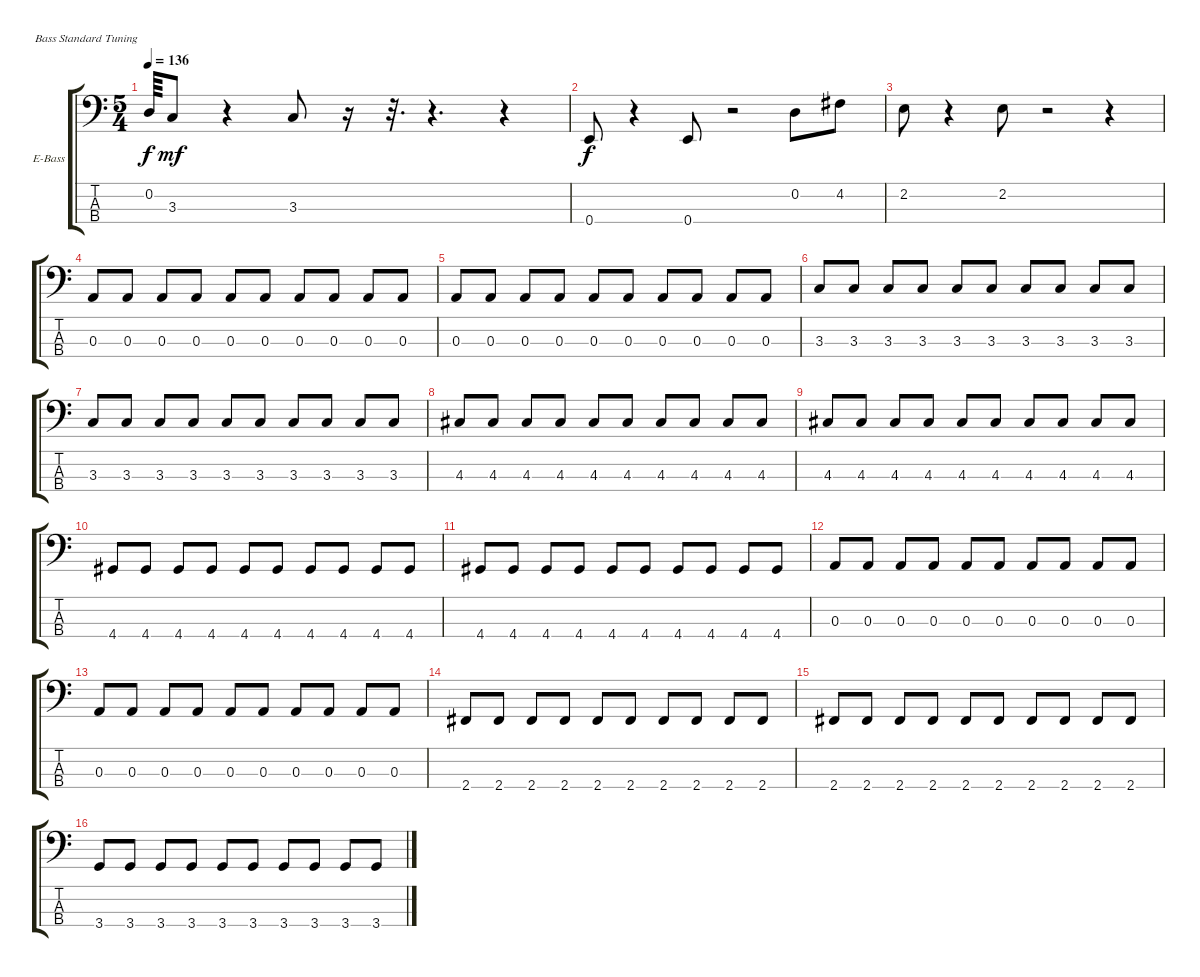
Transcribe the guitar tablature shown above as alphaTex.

\bracketExtendMode groupsimilarinstruments
\firstSystemTrackNameOrientation horizontal
\otherSystemsTrackNameOrientation horizontal
\track ("Bass" "E-Bass") {instrument slapbass2}
\staff {score tabs}
\tuning (G2 D2 A1 E1)
\ts (5 4)
\tempo 136
\clef f4
\ks c
0.2{t}.64{dy f} 3.3.8{dy mf} r.4 3.3.8 r.16 r.32{d} r.4{d} r.4 |
0.4.8{dy f} r.4 0.4.8 r.2 0.2.8 4.2.8 |
2.2.8 r.4 2.2.8 r.2 r.4 |
0.3.8 0.3.8 0.3.8 0.3.8 0.3.8 0.3.8 0.3.8 0.3.8 0.3.8 0.3.8 |
0.3.8 0.3.8 0.3.8 0.3.8 0.3.8 0.3.8 0.3.8 0.3.8 0.3.8 0.3.8 |
3.3.8 3.3.8 3.3.8 3.3.8 3.3.8 3.3.8 3.3.8 3.3.8 3.3.8 3.3.8 |
3.3.8 3.3.8 3.3.8 3.3.8 3.3.8 3.3.8 3.3.8 3.3.8 3.3.8 3.3.8 |
4.3.8 4.3.8 4.3.8 4.3.8 4.3.8 4.3.8 4.3.8 4.3.8 4.3.8 4.3.8 |
4.3.8 4.3.8 4.3.8 4.3.8 4.3.8 4.3.8 4.3.8 4.3.8 4.3.8 4.3.8 |
4.4.8 4.4.8 4.4.8 4.4.8 4.4.8 4.4.8 4.4.8 4.4.8 4.4.8 4.4.8 |
4.4.8 4.4.8 4.4.8 4.4.8 4.4.8 4.4.8 4.4.8 4.4.8 4.4.8 4.4.8 |
0.3.8 0.3.8 0.3.8 0.3.8 0.3.8 0.3.8 0.3.8 0.3.8 0.3.8 0.3.8 |
0.3.8 0.3.8 0.3.8 0.3.8 0.3.8 0.3.8 0.3.8 0.3.8 0.3.8 0.3.8 |
2.4.8 2.4.8 2.4.8 2.4.8 2.4.8 2.4.8 2.4.8 2.4.8 2.4.8 2.4.8 |
2.4.8 2.4.8 2.4.8 2.4.8 2.4.8 2.4.8 2.4.8 2.4.8 2.4.8 2.4.8 |
3.4.8 3.4.8 3.4.8 3.4.8 3.4.8 3.4.8 3.4.8 3.4.8 3.4.8 3.4.8
